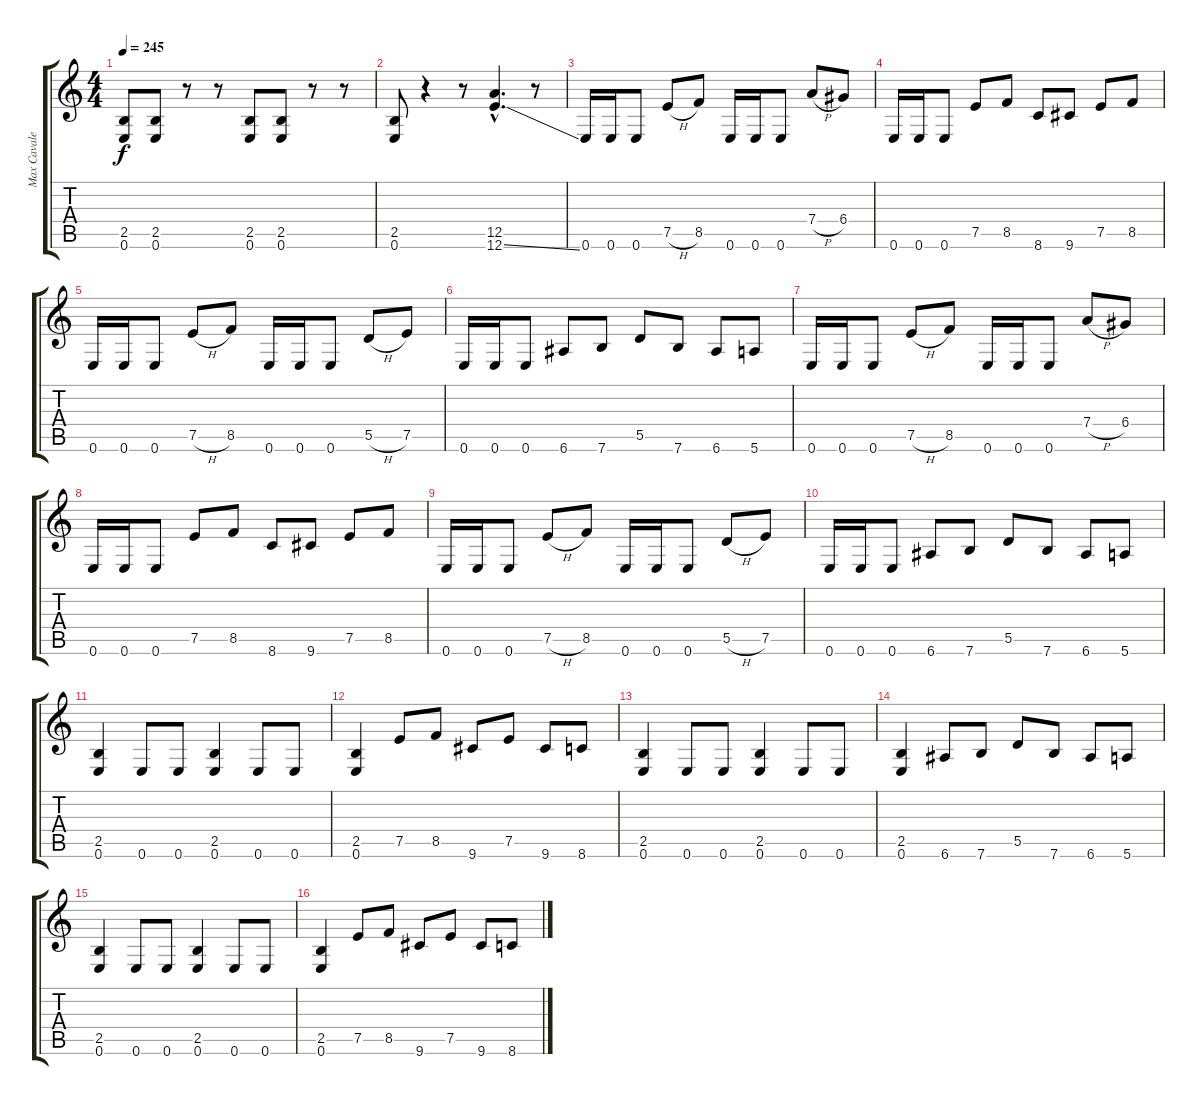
\track ("Max Cavalera" "Max Cavale") {instrument distortionguitar}
\staff {score tabs}
\tuning (E4 B3 G3 D3 A2 E2) {hide}
\ts (4 4)
\tempo 245
\tempo 240
\tempo 245
\clef g2
\ks c
(2.5 0.6).8{dy f instrument distortionguitar} (2.5 0.6).8 r.8 r.8 (2.5 0.6).8 (2.5 0.6).8 r.8 r.8 |
(2.5 0.6).8 r.4 r.8 (12.5{hac} 12.6{ss hac}).4{d} r.8 |
0.6.16 0.6.16 0.6.8 7.5{h}.8 8.5.8 0.6.16 0.6.16 0.6.8 7.4{h}.8 6.4.8 |
0.6.16 0.6.16 0.6.8 7.5.8 8.5.8 8.6.8 9.6.8 7.5.8 8.5.8 |
0.6.16 0.6.16 0.6.8 7.5{h}.8 8.5.8 0.6.16 0.6.16 0.6.8 5.5{h}.8 7.5.8 |
0.6.16 0.6.16 0.6.8 6.6.8 7.6.8 5.5.8 7.6.8 6.6.8 5.6.8 |
0.6.16 0.6.16 0.6.8 7.5{h}.8 8.5.8 0.6.16 0.6.16 0.6.8 7.4{h}.8 6.4.8 |
0.6.16 0.6.16 0.6.8 7.5.8 8.5.8 8.6.8 9.6.8 7.5.8 8.5.8 |
0.6.16 0.6.16 0.6.8 7.5{h}.8 8.5.8 0.6.16 0.6.16 0.6.8 5.5{h}.8 7.5.8 |
0.6.16 0.6.16 0.6.8 6.6.8 7.6.8 5.5.8 7.6.8 6.6.8 5.6.8 |
(2.5 0.6).4 0.6.8 0.6.8 (2.5 0.6).4 0.6.8 0.6.8 |
(2.5 0.6).4 7.5.8 8.5.8 9.6.8 7.5.8 9.6.8 8.6.8 |
(2.5 0.6).4 0.6.8 0.6.8 (2.5 0.6).4 0.6.8 0.6.8 |
(2.5 0.6).4 6.6.8 7.6.8 5.5.8 7.6.8 6.6.8 5.6.8 |
(2.5 0.6).4 0.6.8 0.6.8 (2.5 0.6).4 0.6.8 0.6.8 |
(2.5 0.6).4 7.5.8 8.5.8 9.6.8 7.5.8 9.6.8 8.6.8
